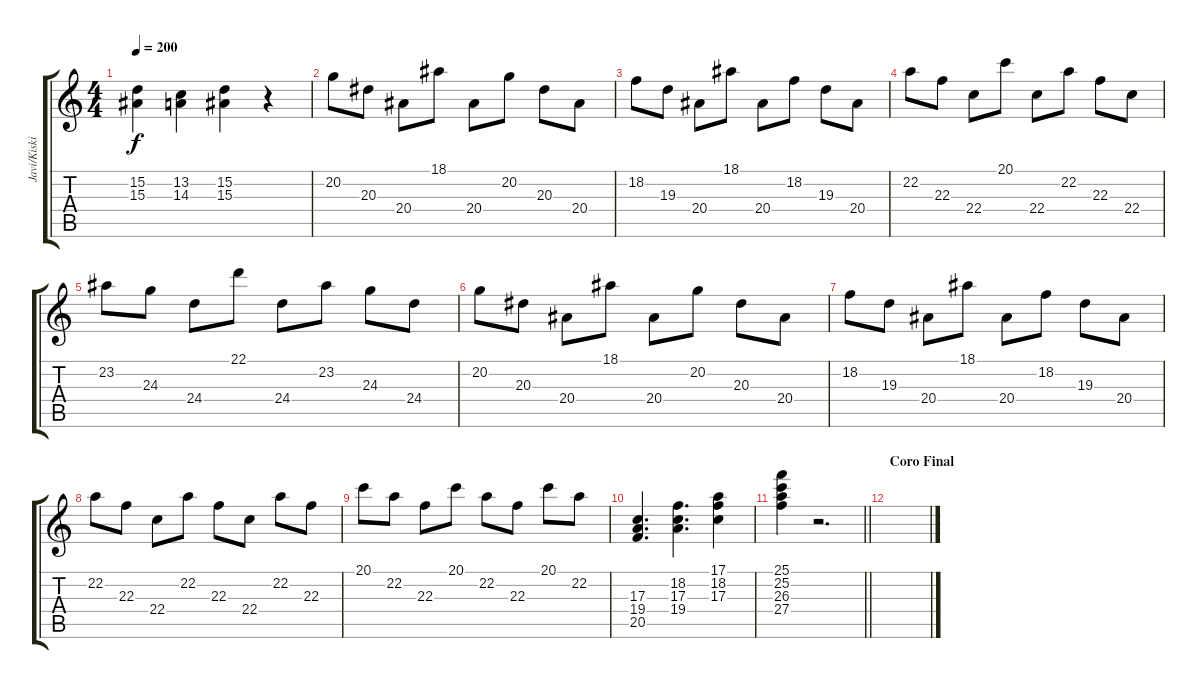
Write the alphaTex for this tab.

\track ("Javi/Kiskilla" "Javi/Kiski") {instrument electricgrandpiano}
\staff {score tabs}
\tuning (E4 B3 G3 D3 A2 E2) {hide}
\ts (4 4)
\tempo 200
\clef g2
\ks c
(15.2 15.3).4{dy f} (13.2 14.3).4 (15.2 15.3).4 r.4 |
20.2.8{instrument electricgrandpiano} 20.3.8 20.4.8 18.1.8 20.4.8 20.2.8 20.3.8 20.4.8 |
18.2.8 19.3.8 20.4.8 18.1.8 20.4.8 18.2.8 19.3.8 20.4.8 |
22.2.8 22.3.8 22.4.8 20.1.8 22.4.8 22.2.8 22.3.8 22.4.8 |
23.2.8 24.3.8 24.4.8 22.1.8 24.4.8 23.2.8 24.3.8 24.4.8 |
20.2.8 20.3.8 20.4.8 18.1.8 20.4.8 20.2.8 20.3.8 20.4.8 |
18.2.8 19.3.8 20.4.8 18.1.8 20.4.8 18.2.8 19.3.8 20.4.8 |
22.2.8 22.3.8 22.4.8 22.2.8 22.3.8 22.4.8 22.2.8 22.3.8 |
20.1.8 22.2.8 22.3.8 20.1.8 22.2.8 22.3.8 20.1.8 22.2.8 |
(17.3 19.4 20.5).4{d} (18.2 17.3 19.4).4{d} (17.1 18.2 17.3).4 |
\barLineRight lightlight
(25.1 25.2 26.3 27.4).4 r.2{d} |
\section ("" "Coro Final")
